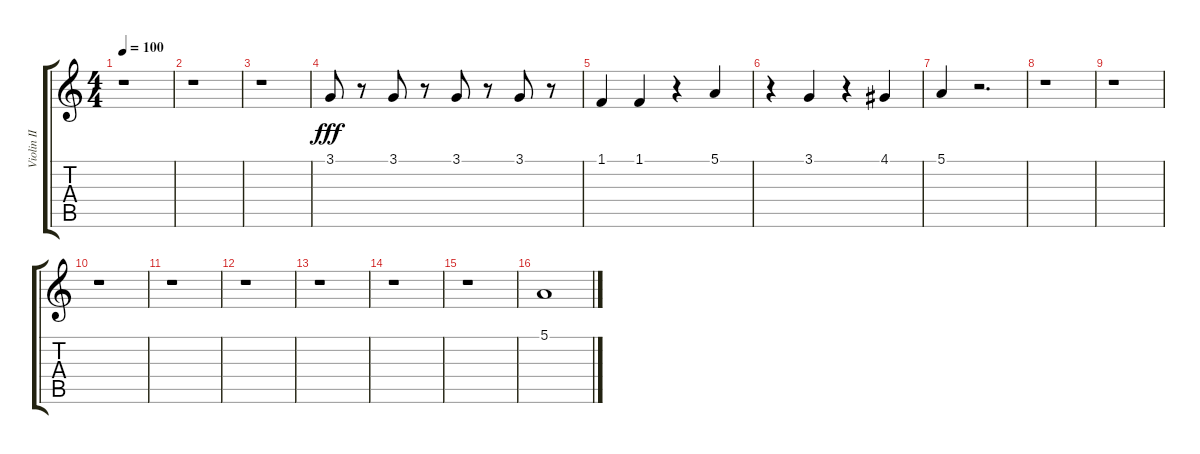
\track ("Violin II" "Violin II") {instrument stringensemble1}
\staff {score tabs}
\tuning (E4 B3 G3 D3 A2 E2) {hide}
\ts (4 4)
\tempo 100
\clef g2
\ks c
r.1{dy fff} |
r.1 |
r.1 |
3.1.8 r.8 3.1.8 r.8 3.1.8 r.8 3.1.8 r.8 |
1.1.4 1.1.4 r.4 5.1.4 |
r.4 3.1.4 r.4 4.1.4 |
5.1.4 r.2{d} |
r.1 |
r.1 |
r.1 |
r.1 |
r.1 |
r.1 |
r.1 |
r.1 |
5.1.1
